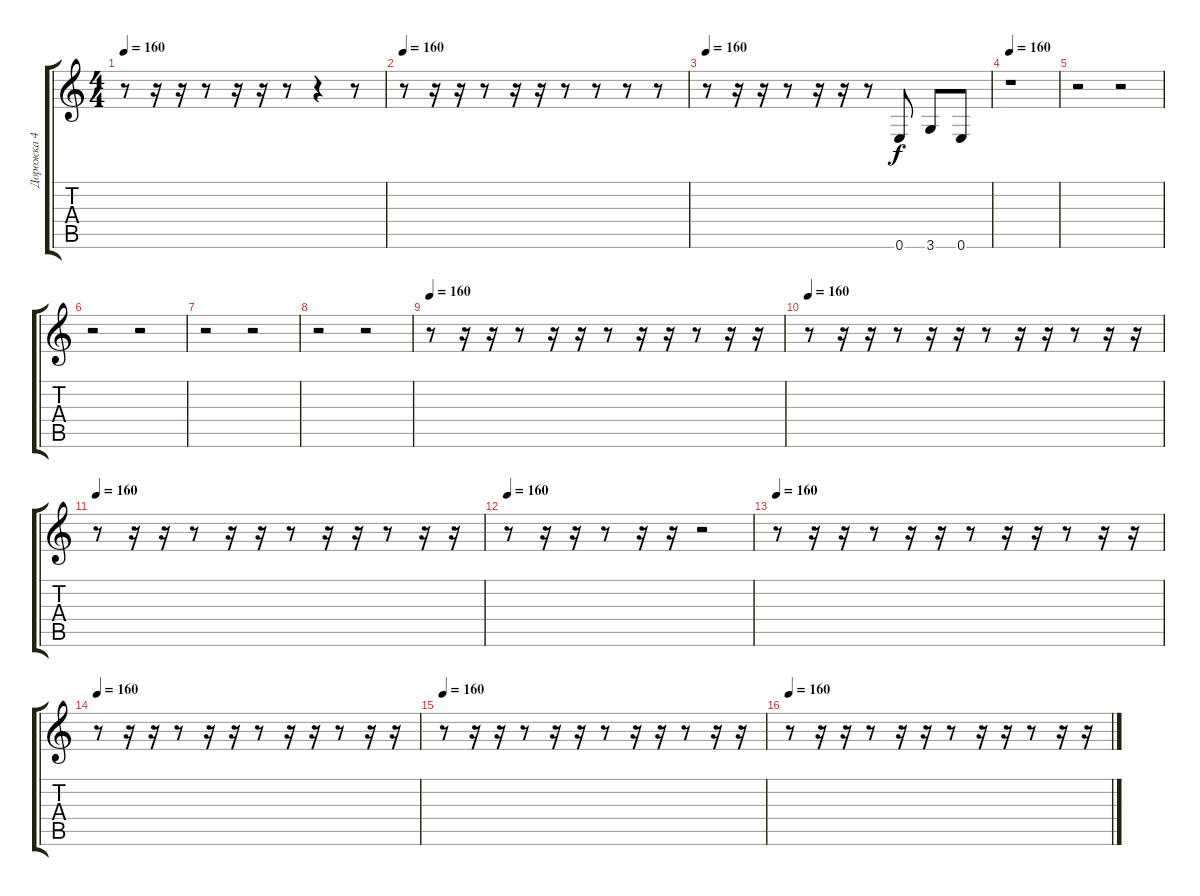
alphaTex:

\track ("Дорожка 4" "Дорожка 4") {instrument acousticguitarnylon}
\staff {score tabs}
\tuning (E4 B3 G3 D3 A2 E2) {hide}
\ts (4 4)
\tempo 160
\clef g2
\ks c
r.8{dy f} r.16 r.16 r.8 r.16 r.16 r.8 r.4 r.8 |
\tempo 160
r.8 r.16 r.16 r.8 r.16 r.16 r.8 r.8 r.8 r.8 |
\tempo 160
r.8 r.16 r.16 r.8 r.16 r.16 r.8 0.6.8 3.6.8 0.6.8 |
\tempo 160
r.1 |
r.2 r.2 |
r.2 r.2 |
r.2 r.2 |
r.2 r.2 |
\tempo 160
r.8 r.16 r.16 r.8 r.16 r.16 r.8 r.16 r.16 r.8 r.16 r.16 |
\tempo 160
r.8 r.16 r.16 r.8 r.16 r.16 r.8 r.16 r.16 r.8 r.16 r.16 |
\tempo 160
r.8 r.16 r.16 r.8 r.16 r.16 r.8 r.16 r.16 r.8 r.16 r.16 |
\tempo 160
r.8 r.16 r.16 r.8 r.16 r.16 r.2 |
\tempo 160
r.8 r.16 r.16 r.8 r.16 r.16 r.8 r.16 r.16 r.8 r.16 r.16 |
\tempo 160
r.8 r.16 r.16 r.8 r.16 r.16 r.8 r.16 r.16 r.8 r.16 r.16 |
\tempo 160
r.8 r.16 r.16 r.8 r.16 r.16 r.8 r.16 r.16 r.8 r.16 r.16 |
\tempo 160
r.8 r.16 r.16 r.8 r.16 r.16 r.8 r.16 r.16 r.8 r.16 r.16
